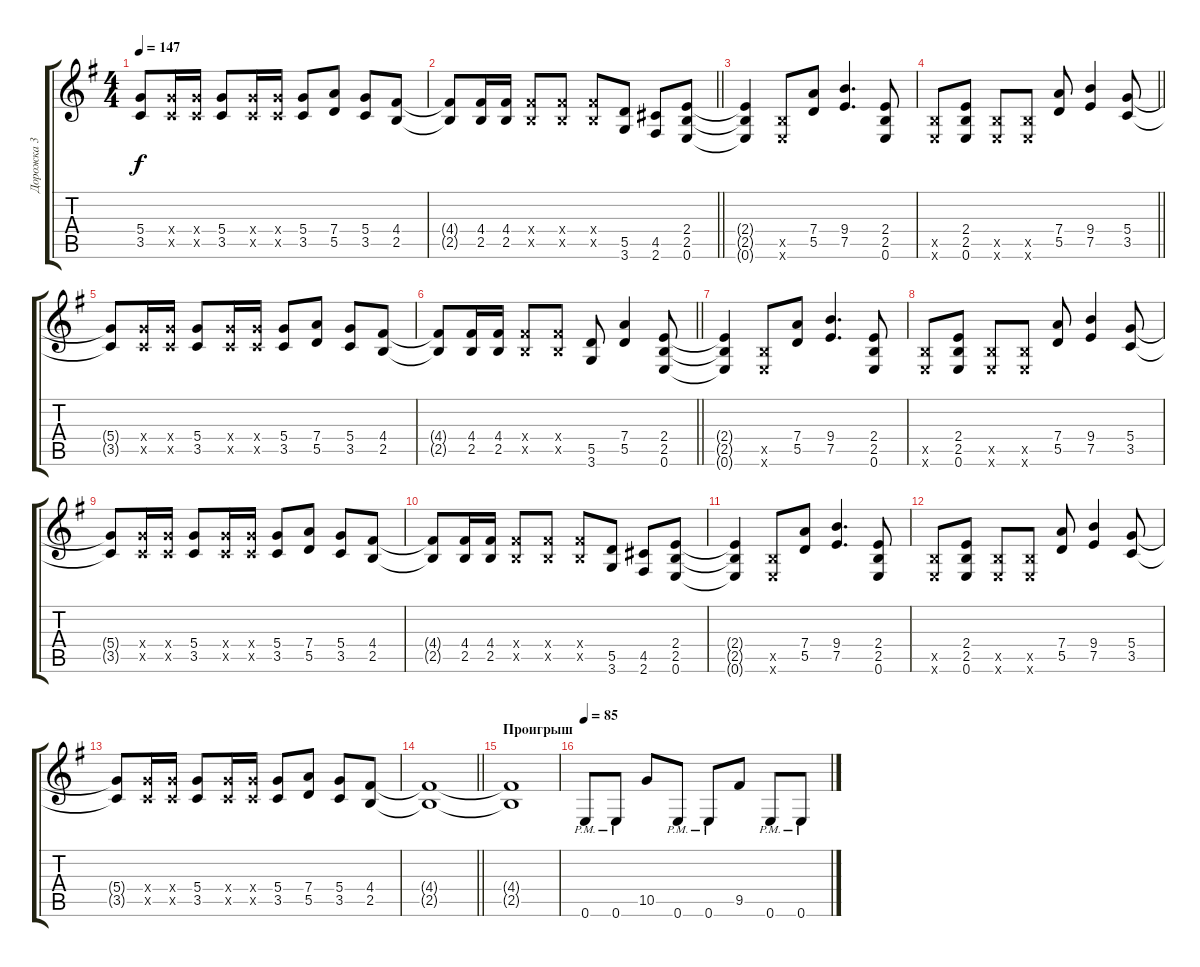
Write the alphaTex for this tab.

\track ("Дорожка 3" "Дорожка 3") {instrument overdrivenguitar}
\staff {score tabs}
\tuning (E4 B3 G3 D3 A2 E2) {hide}
\ts (4 4)
\tempo 147
\clef g2
\ks eminor
(5.4{t} 3.5{t}).8{dy f} (5.4{x} 3.5{x}).16 (5.4{x} 3.5{x}).16 (5.4 3.5).8 (5.4{x} 3.5{x}).16 (5.4{x} 3.5{x}).16 (5.4 3.5).8 (7.4 5.5).8 (5.4 3.5).8 (4.4 2.5).8 |
\barLineRight lightlight
(4.4{t} 2.5{t}).8 (4.4 2.5).16 (4.4 2.5).16 (4.4{x} 2.5{x}).8 (4.4{x} 2.5{x}).8 (4.4{x} 2.5{x}).8 (5.5 3.6).8 (4.5 2.6).8 (2.4 2.5 0.6).8 |
(2.4{t} 2.5{t} 0.6{t}).4 (2.5{x} 0.6{x}).8 (7.4 5.5).8 (9.4 7.5).4{d} (2.4 2.5 0.6).8 |
\barLineRight lightlight
(2.5{x} 0.6{x}).8 (2.4 2.5 0.6).8 (2.5{x} 0.6{x}).8 (2.5{x} 0.6{x}).8 (7.4 5.5).8 (9.4 7.5).4 (5.4 3.5).8 |
(5.4{t} 3.5{t}).8 (5.4{x} 3.5{x}).16 (5.4{x} 3.5{x}).16 (5.4 3.5).8 (5.4{x} 3.5{x}).16 (5.4{x} 3.5{x}).16 (5.4 3.5).8 (7.4 5.5).8 (5.4 3.5).8 (4.4 2.5).8 |
\barLineRight lightlight
(4.4{t} 2.5{t}).8 (4.4 2.5).16 (4.4 2.5).16 (4.4{x} 2.5{x}).8 (4.4{x} 2.5{x}).8 (5.5 3.6).8 (7.4 5.5).4 (2.4 2.5 0.6).8 |
(2.4{t} 2.5{t} 0.6{t}).4 (2.5{x} 0.6{x}).8 (7.4 5.5).8 (9.4 7.5).4{d} (2.4 2.5 0.6).8 |
(2.5{x} 0.6{x}).8 (2.4 2.5 0.6).8 (2.5{x} 0.6{x}).8 (2.5{x} 0.6{x}).8 (7.4 5.5).8 (9.4 7.5).4 (5.4 3.5).8 |
(5.4{t} 3.5{t}).8 (5.4{x} 3.5{x}).16 (5.4{x} 3.5{x}).16 (5.4 3.5).8 (5.4{x} 3.5{x}).16 (5.4{x} 3.5{x}).16 (5.4 3.5).8 (7.4 5.5).8 (5.4 3.5).8 (4.4 2.5).8 |
(4.4{t} 2.5{t}).8 (4.4 2.5).16 (4.4 2.5).16 (4.4{x} 2.5{x}).8 (4.4{x} 2.5{x}).8 (4.4{x} 2.5{x}).8 (5.5 3.6).8 (4.5 2.6).8 (2.4 2.5 0.6).8 |
(2.4{t} 2.5{t} 0.6{t}).4 (2.5{x} 0.6{x}).8 (7.4 5.5).8 (9.4 7.5).4{d} (2.4 2.5 0.6).8 |
(2.5{x} 0.6{x}).8 (2.4 2.5 0.6).8 (2.5{x} 0.6{x}).8 (2.5{x} 0.6{x}).8 (7.4 5.5).8 (9.4 7.5).4 (5.4 3.5).8 |
(5.4{t} 3.5{t}).8 (5.4{x} 3.5{x}).16 (5.4{x} 3.5{x}).16 (5.4 3.5).8 (5.4{x} 3.5{x}).16 (5.4{x} 3.5{x}).16 (5.4 3.5).8 (7.4 5.5).8 (5.4 3.5).8 (4.4 2.5).8 |
\barLineRight lightlight
(4.4{t} 2.5{t}).1 |
\section ("" "Проигрыш")
(4.4{t} 2.5{t}).1 |
\tempo 85
0.6{pm}.8 0.6{pm}.8 10.5.8 0.6{pm}.8 0.6{pm}.8 9.5.8 0.6{pm}.8 0.6{pm}.8
